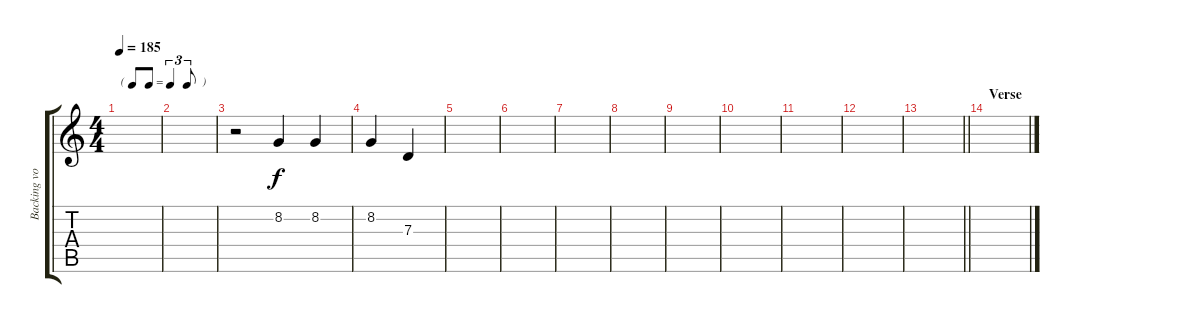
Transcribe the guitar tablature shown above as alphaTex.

\track ("Backing vocals" "Backing vo") {instrument synthvoice}
\staff {score tabs}
\tuning (E4 B3 G3 D3 A2 E2) {hide}
\ts (4 4)
\tf triplet8th
\tempo 185
\clef g2
\ks c
|
|
r.2 8.2.4 8.2.4 |
8.2.4 7.3.4 |
|
|
|
|
|
|
|
|
\barLineRight lightlight
|
\section ("" "Verse")
